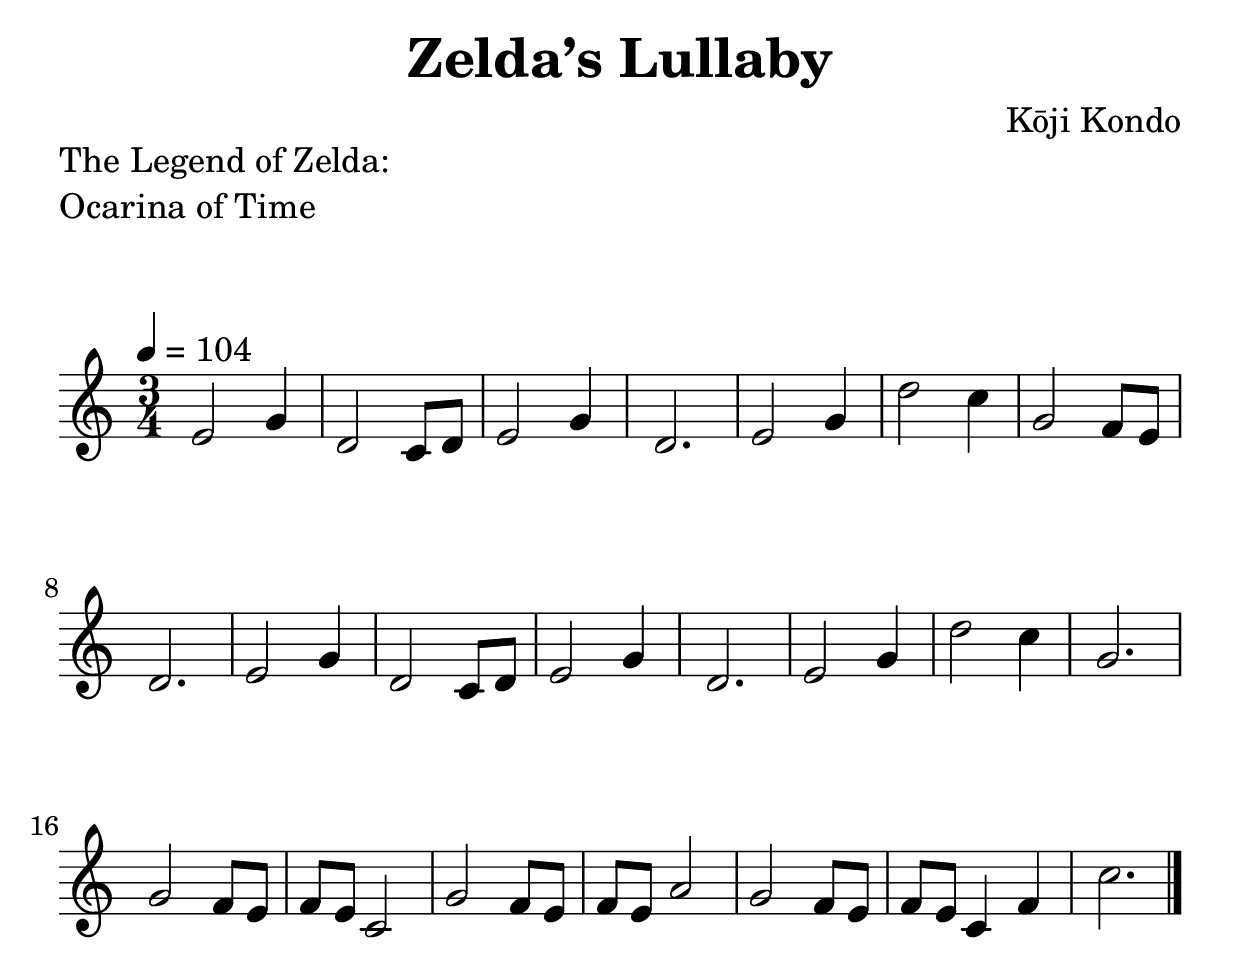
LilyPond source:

\version "2.20.0"

\include "header.ily"

\version "2.20.0"

title = "Zelda’s Lullaby"

song = \relative c'' {
  \tempo 4 = 104
  \time 3/4

  e2 g4 | % 1
  d2 c8 d | % 2
  e2 g4 | % 3
  d2. | % 4
  e2 g4 | % 5
  d'2 c4 | % 6
  g2 f8 e | % 7
  d2. | % 8
  e2 g4 | % 9
  d2 c8 d | % 10
  e2 g4 | % 11
  d2. | % 12
  e2 g4 | % 13
  d'2 c4 | % 14
  g2. | % 15
  g2 f8 e | % 16
  f e c2 | % 17
  g'2 f8 e | % 18
  f e a2 | % 19
  g2 f8 e | % 20
  f e c4 f | % 21
  c'2. \bar "|." % 22
}


\header {
  title = \title
  piece = \markup \left-column { "The Legend of Zelda:" "Ocarina of Time" }
}

\include "articulate.ly"

staff = \new Staff \with { midiInstrument = "ocarina" } {
  \clef "treble^8"
  \song
}

\score {
  \staff

  \layout {
    \context {
      \Score
      \omit ClefModifier
    }
  }
}

\score {
  \unfoldRepeats \articulate \staff

  \midi {}
}

